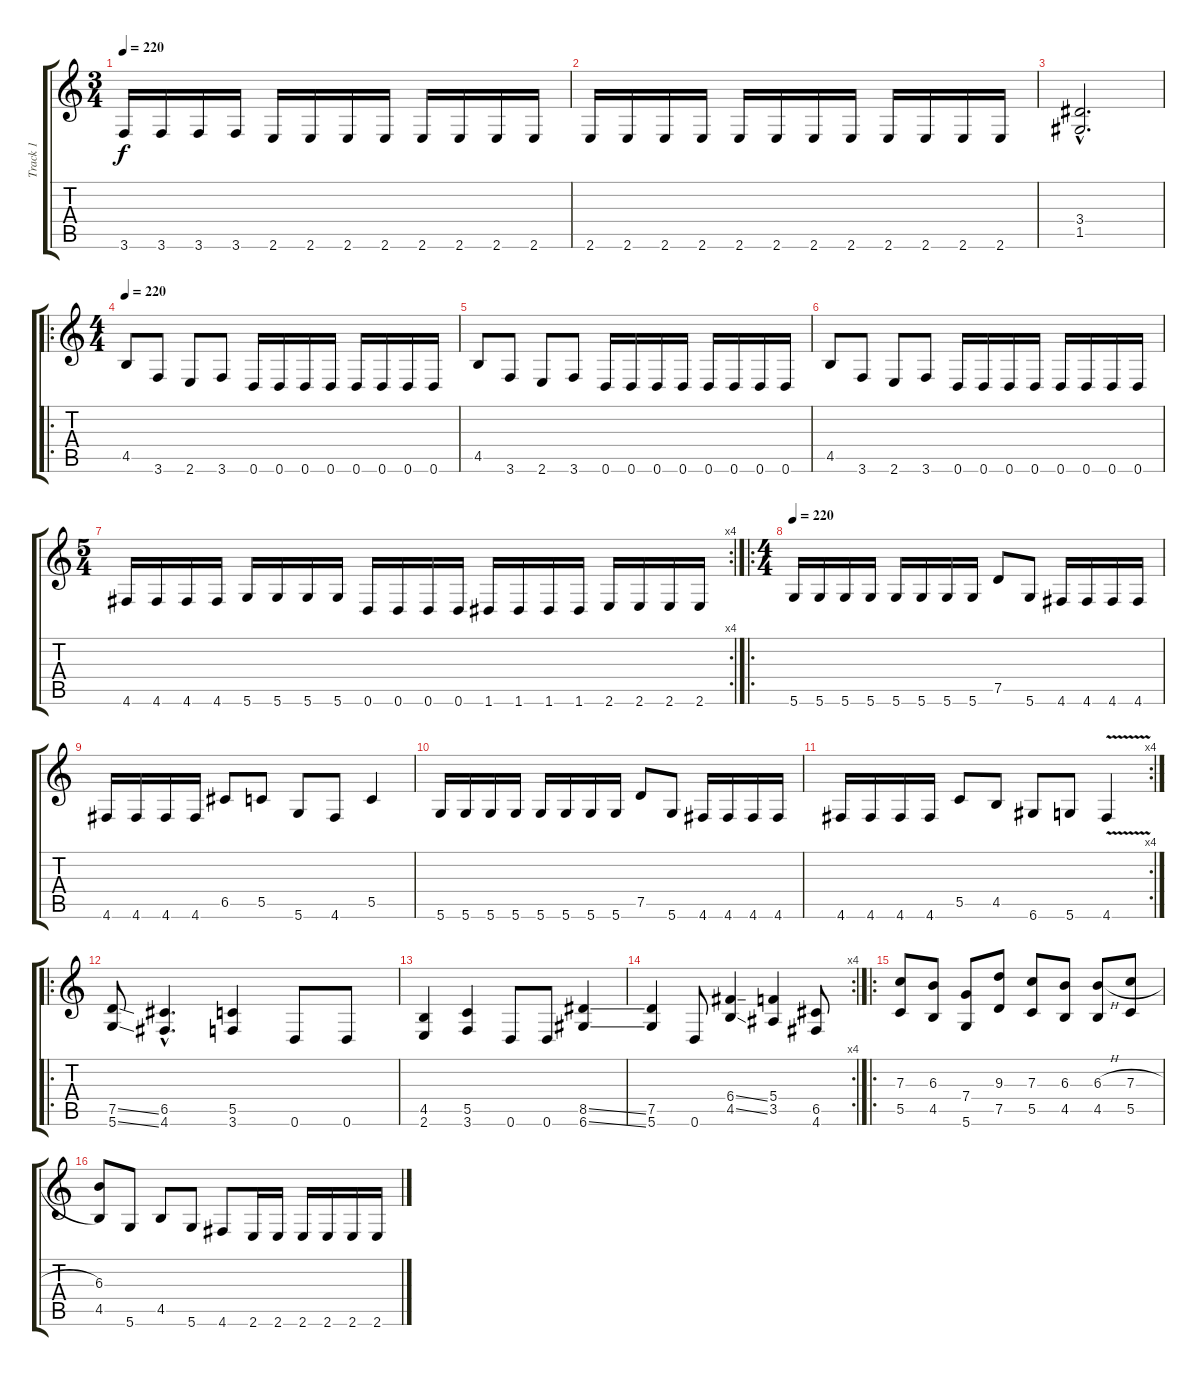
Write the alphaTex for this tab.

\track ("Track 1" "Track 1") {instrument distortionguitar}
\staff {score tabs}
\tuning (D4 A3 F3 C3 G2 D2) {hide}
\ts (3 4)
\tempo 220
\clef g2
\ks c
3.6.16{dy f} 3.6.16 3.6.16 3.6.16 2.6.16 2.6.16 2.6.16 2.6.16 2.6.16 2.6.16 2.6.16 2.6.16 |
2.6.16 2.6.16 2.6.16 2.6.16 2.6.16 2.6.16 2.6.16 2.6.16 2.6.16 2.6.16 2.6.16 2.6.16 |
(3.4{hac} 1.5{hac}).2{d} |
\ro
\ts (4 4)
\tempo 220
4.5.8 3.6.8 2.6.8 3.6.8 0.6.16 0.6.16 0.6.16 0.6.16 0.6.16 0.6.16 0.6.16 0.6.16 |
4.5.8 3.6.8 2.6.8 3.6.8 0.6.16 0.6.16 0.6.16 0.6.16 0.6.16 0.6.16 0.6.16 0.6.16 |
4.5.8 3.6.8 2.6.8 3.6.8 0.6.16 0.6.16 0.6.16 0.6.16 0.6.16 0.6.16 0.6.16 0.6.16 |
\rc 4
\ts (5 4)
4.6.16 4.6.16 4.6.16 4.6.16 5.6.16 5.6.16 5.6.16 5.6.16 0.6.16 0.6.16 0.6.16 0.6.16 1.6.16 1.6.16 1.6.16 1.6.16 2.6.16 2.6.16 2.6.16 2.6.16 |
\ro
\ts (4 4)
\tempo 220
5.6.16 5.6.16 5.6.16 5.6.16 5.6.16 5.6.16 5.6.16 5.6.16 7.5.8 5.6.8 4.6.16 4.6.16 4.6.16 4.6.16 |
4.6.16 4.6.16 4.6.16 4.6.16 6.5.8 5.5.8 5.6.8 4.6.8 5.5.4 |
5.6.16 5.6.16 5.6.16 5.6.16 5.6.16 5.6.16 5.6.16 5.6.16 7.5.8 5.6.8 4.6.16 4.6.16 4.6.16 4.6.16 |
\rc 4
4.6.16 4.6.16 4.6.16 4.6.16 5.5.8 4.5.8 6.6.8 5.6.8 4.6{v}.4 |
\ro
(7.5{ss} 5.6{ss}).8 (6.5{hac} 4.6{hac}).4{d} (5.5 3.6).4 0.6.8 0.6.8 |
(4.5 2.6).4 (5.5 3.6).4 0.6.8 0.6.8 (8.5{ss} 6.6{ss}).4 |
\rc 4
(7.5 5.6).4 0.6.8 (6.4{ss} 4.5{ss}).4 (5.4 3.5).4 (6.5 4.6).8 |
\ro
(7.3 5.5).8 (6.3 4.5).8 (7.4 5.6).8 (9.3 7.5).8 (7.3 5.5).8 (6.3 4.5).8 (6.3{h} 4.5).8 (7.3{h} 5.5).8 |
(6.3 4.5).8 5.6.8 4.5.8 5.6.8 4.6.8 2.6.16 2.6.16 2.6.16 2.6.16 2.6.16 2.6.16
